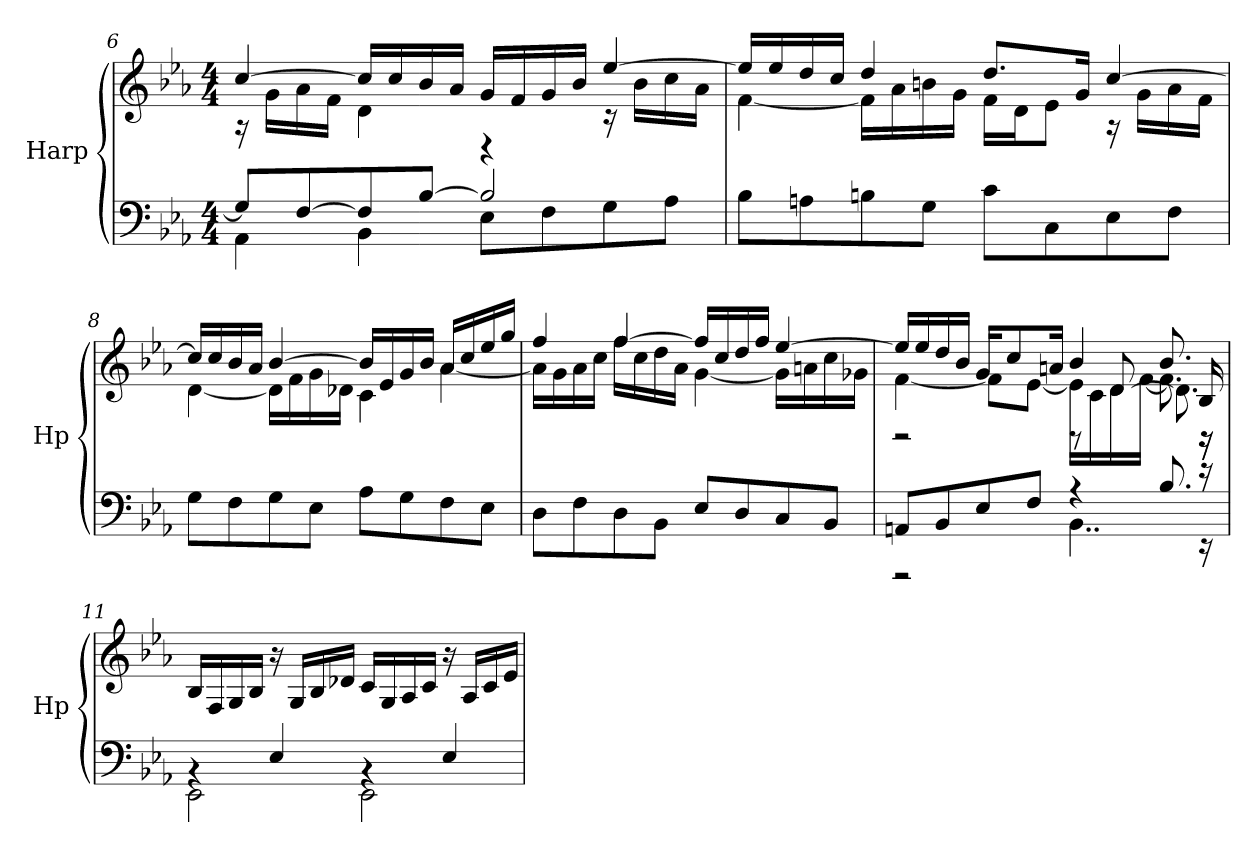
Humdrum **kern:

**kern	**kern
*part1	*part1
*staff2	*staff1
*I"Harp	*
*I'Hp	*
*clefF4	*clefG2
*k[b-e-a-]	*k[b-e-a-]
*M4/4	*M4/4
=6	=6
*^	*^
8G/L]	4AA-\	[4cc/	16rA
.	.	.	16g\LL
[8F/	.	.	16a-\
.	.	.	16f\JJ
8F/]	4BB-\	16cc/LL]	4d\
.	.	16cc/	.
[8B-/J	.	16b-/	.
.	.	16a-/JJ	.
2B-/]	8E-\L	16g/LL	4rD
.	.	16f/	.
.	8F\	16g/	.
.	.	16b-/JJ	.
.	8G\	[4ee-/	16rc
.	.	.	16b-\LL
.	8A-\J	.	16cc\
.	.	.	16a-\JJ
*v	*v	*	*
!!LO:LB:g=z	!!
=7	=7	=7
8B-\L	16ee-/LL]	[4f\
.	16ee-/	.
8An\	16dd/	.
.	16cc/JJ	.
8Bn\	4dd/	16f\LL]
.	.	16a-\
8G\J	.	16bn\
.	.	16g\JJ
8c\L	8.dd/L	16f\LL
.	.	16d\J
8C\	.	8e-\J
.	16g/Jk	.
8E-\	[4cc/	16rA
.	.	16g\LL
8F\J	.	16a-\
.	.	16f\JJ
=8	=8	=8
8G\L	16cc/LL]	[4d\
.	16cc/	.
8F\	16b-/	.
.	16a-/JJ	.
8G\	[4b-/	16d\LL]
.	.	16f\
8E-\J	.	16g\
.	.	16d-X\JJ
8A-\L	16b-/LL]	4c\
.	16e-/	.
8G\	16g/	.
.	16b-/JJ	.
8F\	16a-/LL	[4a-\
.	16cc/	.
8E-\J	16ee-/	.
.	16gg/JJ	.
!!LO:LB:g=z	!!
=9	=9	=9
8D\L	4ff/	16a-\LL]
.	.	16g\
8F\	.	16a-\
.	.	16cc\JJ
8D\	[4ff/	16ff\LL
.	.	16cc\
8BB-\J	.	16dd\
.	.	16a-\JJ
8E-/L	16ff/LL]	[4g\
.	16cc/	.
8D/	16dd/	.
.	16ff/JJ	.
8C/	[4ee-/	16g\LL]
.	.	16an\
8BB-/J	.	16cc\
.	.	16g-X\JJ
=10	=10	=10
*^	*	*^
8AAn/L	2rFFF	16ee-/LL]	[4f\	2rBB
.	.	16ee-/	.	.
8BB-/	.	16dd/	.	.
.	.	16b-/JJ	.	.
8E-/	.	16g/KL	8f\L]	.
.	.	8cc/	.	.
8F/J	.	.	[8e-\J	.
.	.	16an/Jk	.	.
4r	4..BB-\	4b-/	16e-\LL]	8rBB
.	.	.	16c\	.
.	.	.	16d\	[8d/
.	.	.	[16f\JJ	.
8.B-/	.	8.b-/	8.f\]	8.d\]
16r	16rEE	16B-/	16rBB	16rBB
*	*	*v	*v	*v
!!LO:PB:g=z
=11	=11	=11
4rBB	2EE-\	16B-/LL
.	.	16F/
.	.	16G/
.	.	16B-/JJ
4E-/	.	16r
.	.	16G/LL
.	.	16B-/
.	.	16d-X/JJ
4rBB	2EE-\	16c/LL
.	.	16G/
.	.	16A-/
.	.	16c/JJ
4E-/	.	16r
.	.	16A-/LL
.	.	16c/
.	.	16e-/JJ
*v	*v	*
=	=
*-	*-
